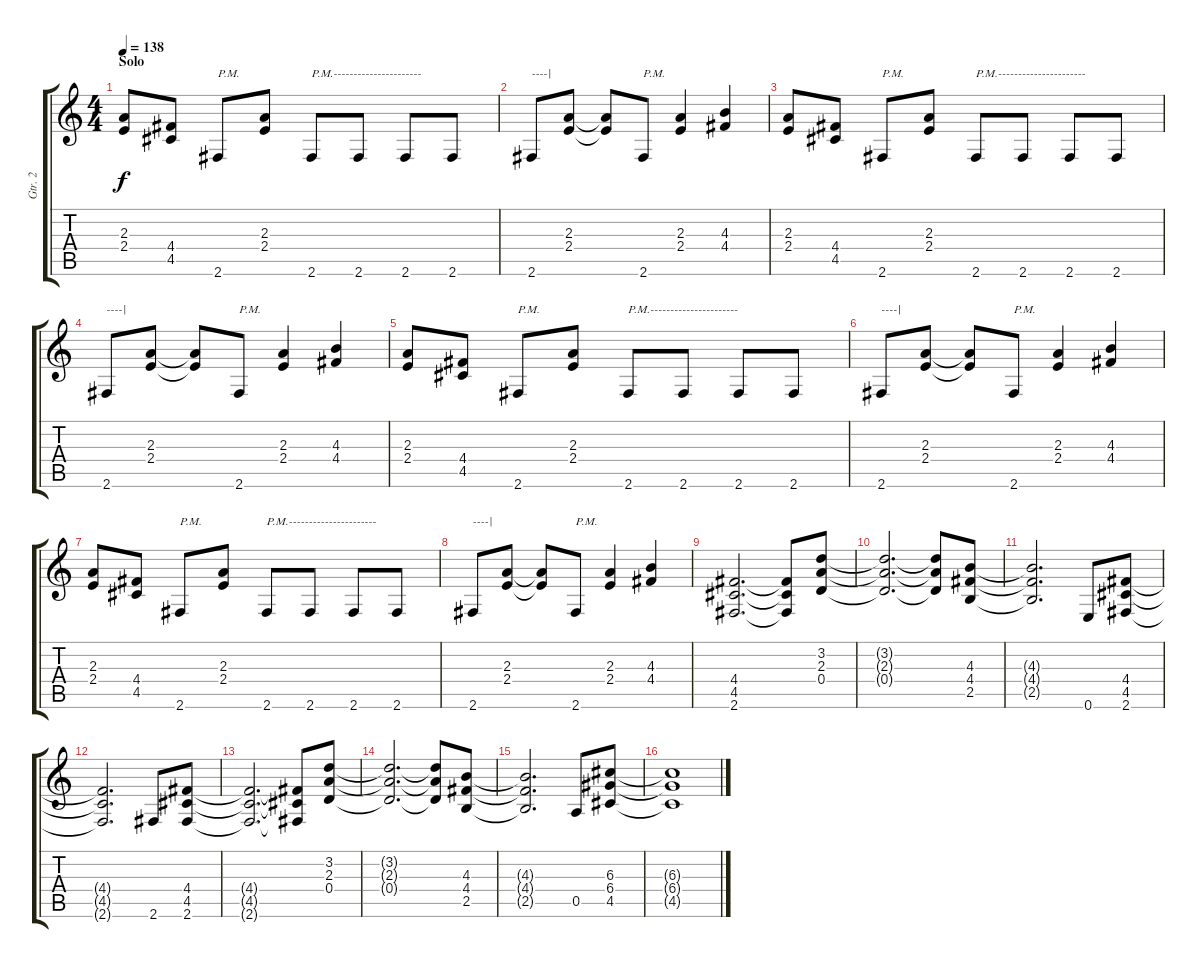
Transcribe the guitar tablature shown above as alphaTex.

\track ("Gtr. 2" "Gtr. 2") {instrument overdrivenguitar}
\staff {score tabs}
\tuning (E4 B3 G3 D3 A2 E2) {hide}
\ts (4 4)
\section ("" "Solo")
\tempo 138
\clef g2
\ks c
(2.3 2.4).8{dy f} (4.4 4.5).8 2.6.8{txt "P.M."} (2.3 2.4).8 2.6.8{txt "P.M.----------------------"} 2.6.8 2.6.8 2.6.8 |
2.6.8{txt "----|"} (2.3 2.4).8 (2.3{t} 2.4{t}).8 2.6.8{txt "P.M."} (2.3 2.4).4 (4.3 4.4).4 |
(2.3 2.4).8 (4.4 4.5).8 2.6.8{txt "P.M."} (2.3 2.4).8 2.6.8{txt "P.M.----------------------"} 2.6.8 2.6.8 2.6.8 |
2.6.8{txt "----|"} (2.3 2.4).8 (2.3{t} 2.4{t}).8 2.6.8{txt "P.M."} (2.3 2.4).4 (4.3 4.4).4 |
(2.3 2.4).8 (4.4 4.5).8 2.6.8{txt "P.M."} (2.3 2.4).8 2.6.8{txt "P.M.----------------------"} 2.6.8 2.6.8 2.6.8 |
2.6.8{txt "----|"} (2.3 2.4).8 (2.3{t} 2.4{t}).8 2.6.8{txt "P.M."} (2.3 2.4).4 (4.3 4.4).4 |
(2.3 2.4).8 (4.4 4.5).8 2.6.8{txt "P.M."} (2.3 2.4).8 2.6.8{txt "P.M.----------------------"} 2.6.8 2.6.8 2.6.8 |
2.6.8{txt "----|"} (2.3 2.4).8 (2.3{t} 2.4{t}).8 2.6.8{txt "P.M."} (2.3 2.4).4 (4.3 4.4).4 |
(4.4 4.5 2.6).2{d} (4.4{t} 4.5{t} 2.6{t}).8 (3.2 2.3 0.4).8 |
(3.2{t} 2.3{t} 0.4{t}).2{d} (3.2{t} 2.3{t} 0.4{t}).8 (4.3 4.4 2.5).8 |
(4.3{t} 4.4{t} 2.5{t}).2{d} 0.6.8 (4.4 4.5 2.6).8 |
(4.4{t} 4.5{t} 2.6{t}).2{d} 2.6.8 (4.4 4.5 2.6).8 |
(4.4{t} 4.5{t} 2.6{t}).2{d} (4.4{t} 4.5{t} 2.6{t}).8 (3.2 2.3 0.4).8 |
(3.2{t} 2.3{t} 0.4{t}).2{d} (3.2{t} 2.3{t} 0.4{t}).8 (4.3 4.4 2.5).8 |
(4.3{t} 4.4{t} 2.5{t}).2{d} 0.5.8 (6.3 6.4 4.5).8 |
(6.3{t} 6.4{t} 4.5{t}).1
